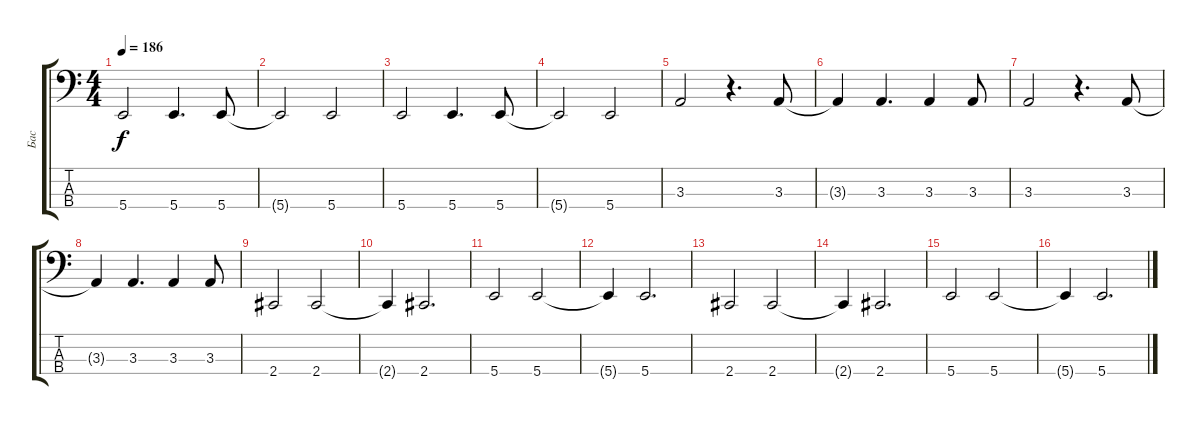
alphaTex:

\track ("Бас" "Бас") {instrument electricbassfinger}
\staff {score tabs}
\tuning (E2 B1 Gb1 B0) {hide}
\ts (4 4)
\tempo 186
\clef f4
\ks c
5.4.2{dy f} 5.4.4{d} 5.4.8 |
5.4{t}.2 5.4.2 |
5.4.2 5.4.4{d} 5.4.8 |
5.4{t}.2 5.4.2 |
3.3.2 r.4{d} 3.3.8 |
3.3{t}.4 3.3.4{d} 3.3.4 3.3.8 |
3.3.2 r.4{d} 3.3.8 |
3.3{t}.4 3.3.4{d} 3.3.4 3.3.8 |
2.4.2 2.4.2 |
2.4{t}.4 2.4.2{d} |
5.4.2 5.4.2 |
5.4{t}.4 5.4.2{d} |
2.4.2 2.4.2 |
2.4{t}.4 2.4.2{d} |
5.4.2 5.4.2 |
5.4{t}.4 5.4.2{d}
